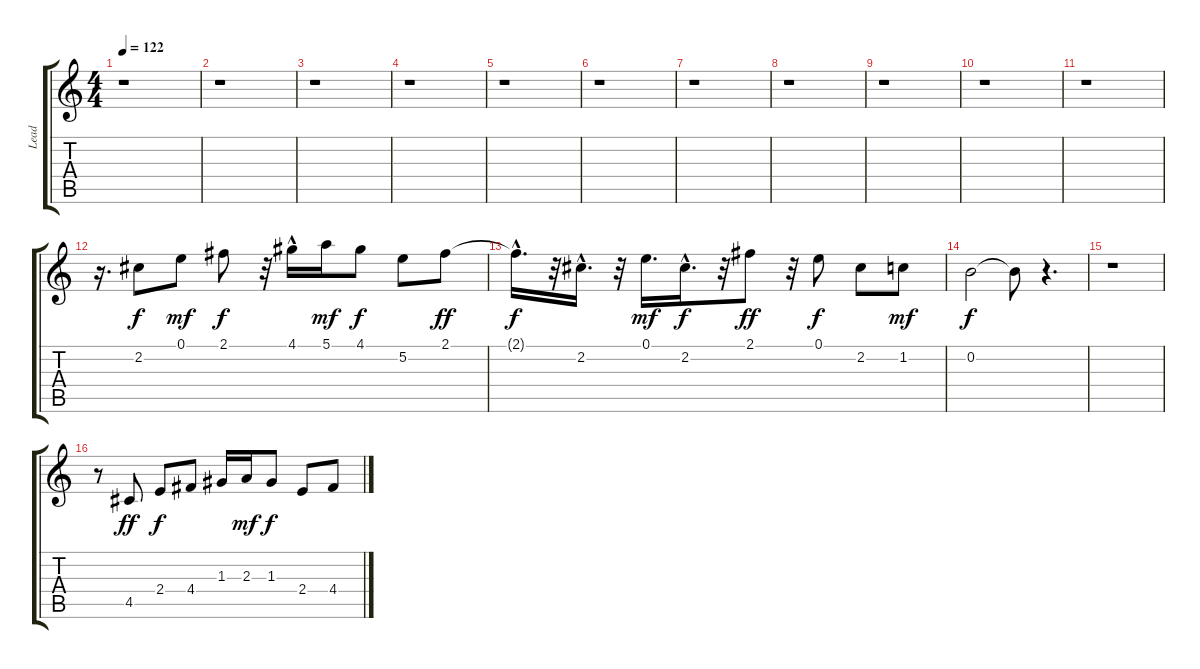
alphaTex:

\track ("Lead" "Lead") {instrument overdrivenguitar}
\staff {score tabs}
\tuning (E4 B3 G3 D3 A2 E2) {hide}
\ts (4 4)
\tempo 122
\clef g2
\ks c
r.1{dy f} |
r.1 |
r.1 |
r.1 |
r.1 |
r.1 |
r.1 |
r.1 |
r.1 |
r.1 |
r.1 |
r.16{d} 2.2.8 0.1.8{dy mf} 2.1.8{dy f} r.32 4.1{hac}.16 5.1.16{dy mf} 4.1.8{dy f} 5.2.8 2.1.8{dy ff} |
2.1{hac t}.16{d dy f} r.32 2.2{hac}.16{d} r.32 0.1.16{d dy mf} 2.2{hac}.16{d dy f} r.32 2.1.8{dy ff} r.32 0.1.8{dy f} 2.2.8 1.2.8{dy mf} |
0.2.2{dy f} 0.2{t}.8 r.4{d} |
r.1 |
r.8 4.5.8{dy ff} 2.4.8{dy f} 4.4.8 1.3.16 2.3.16{dy mf} 1.3.8{dy f} 2.4.8 4.4.8
